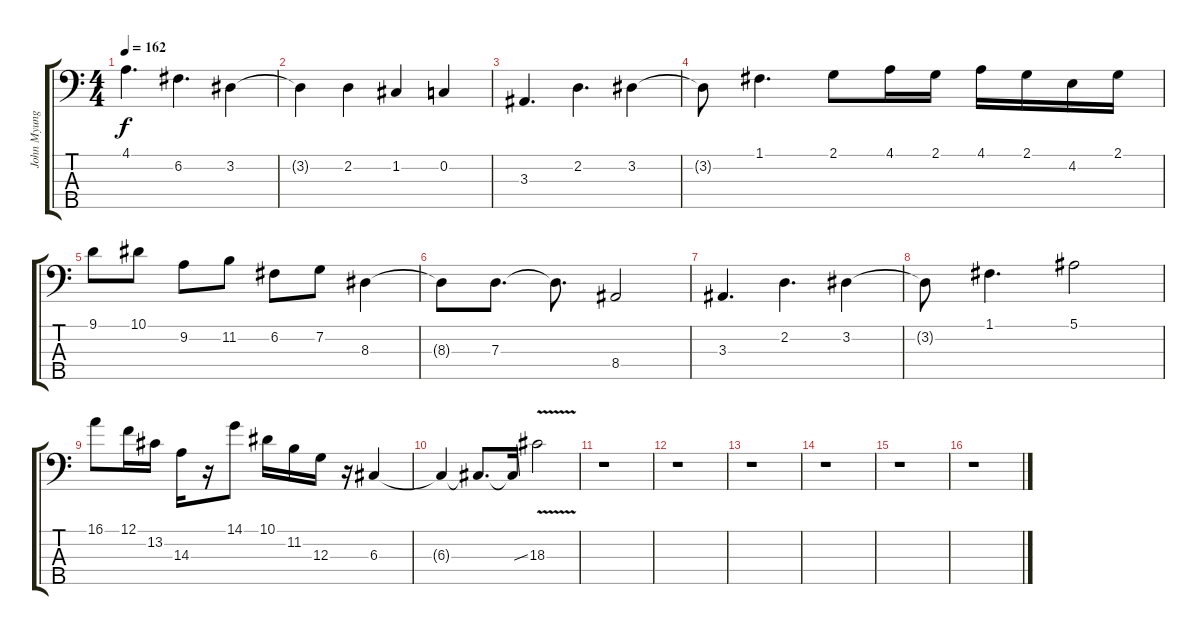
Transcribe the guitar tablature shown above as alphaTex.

\track ("John Myung" "John Myung") {instrument electricbassfinger}
\staff {score tabs}
\tuning (F2 C2 G1 D1 A0) {hide}
\ts (4 4)
\tempo 162
\clef f4
\ks c
4.1.4{d dy f} 6.2.4{d} 3.2.4 |
3.2{t}.4 2.2.4 1.2.4 0.2.4 |
3.3.4{d} 2.2.4{d} 3.2.4 |
3.2{t}.8 1.1.4{d} 2.1.8 4.1.16 2.1.16 4.1.16 2.1.16 4.2.16 2.1.16 |
9.1.8 10.1.8 9.2.8 11.2.8 6.2.8 7.2.8 8.3.4 |
8.3{t}.8 7.3.8{d} 7.3{t}.8{d} 8.4.2 |
3.3.4{d} 2.2.4{d} 3.2.4 |
3.2{t}.8 1.1.4{d} 5.1.2 |
16.1.8 12.1.16 13.2.16 14.3.16 r.16 14.1.8 10.1.16 11.2.16 12.3.16 r.16 6.3.4 |
6.3{t}.4 6.3{t}.8{d} 6.3{ss t}.16 18.3{v}.2 |
r.1 |
r.1 |
r.1 |
r.1 |
r.1 |
r.1
